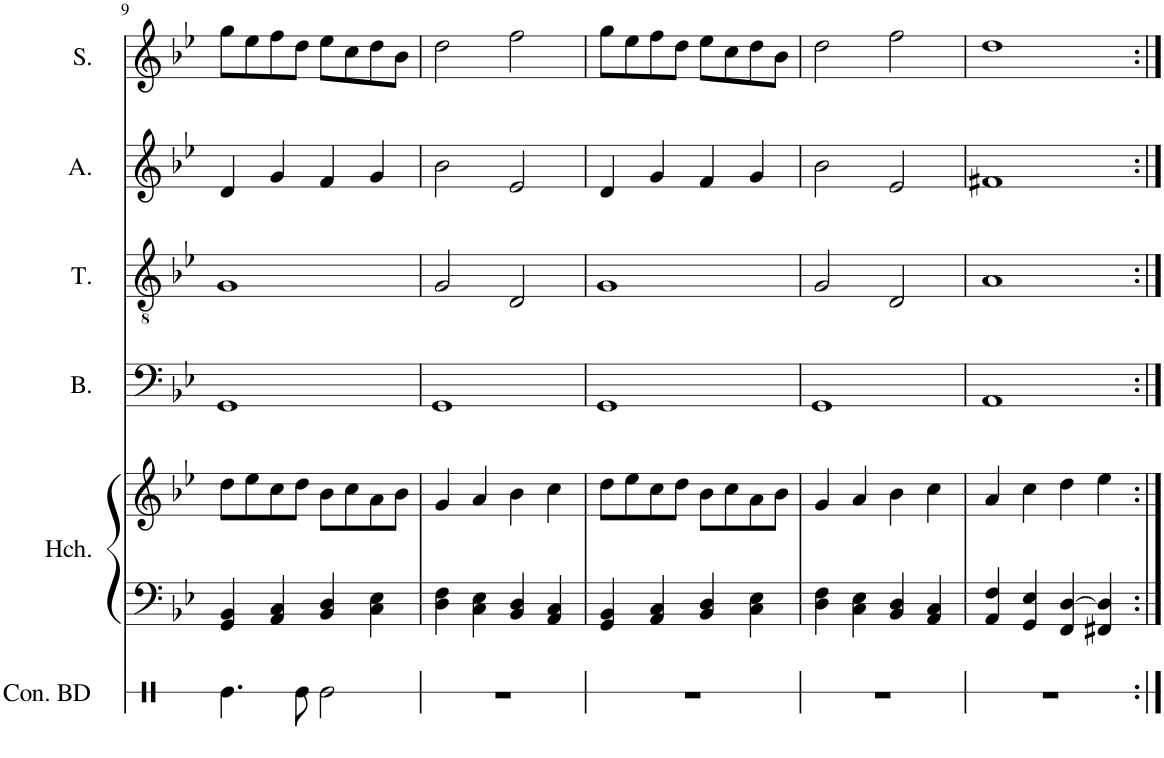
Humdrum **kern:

**kern	**kern	**kern	**kern	**kern	**kern	**kern
*part6	*part5	*part5	*part4	*part3	*part2	*part1
*staff7	*staff6	*staff5	*staff4	*staff3	*staff2	*staff1
*I"Concert Bass Drum	*I"Harpsichord	*	*I"Bass	*I"Tenor	*I"Alto	*I"Soprano
*I'Con. BD	*I'Hch.	*	*I'B.	*I'T.	*I'A.	*I'S.
!!LO:PB:g=z
*clefX	*clefF4	*clefG2	*clefF4	*clefGv2	*clefG2	*clefG2
*k[]	*k[b-e-]	*k[b-e-]	*k[b-e-]	*k[b-e-]	*k[b-e-]	*k[b-e-]
*M4/4	*M4/4	*M4/4	*M4/4	*M4/4	*M4/4	*M4/4
=9	=9	=9	=9	=9	=9	=9
4.Re\	4GG/ 4BB-/	8dd\L	1GG	1G	4d/	8gg\L
.	.	8ee-\	.	.	.	8ee-\
.	4AA/ 4C/	8cc\	.	.	4g/	8ff\
8Re\	.	8dd\J	.	.	.	8dd\J
2Re\	4BB-/ 4D/	8b-\L	.	.	4f/	8ee-\L
.	.	8cc\	.	.	.	8cc\
.	4C\ 4E-\	8a\	.	.	4g/	8dd\
.	.	8b-\J	.	.	.	8b-\J
=10	=10	=10	=10	=10	=10	=10
1r	4D\ 4F\	4g/	1GG	2G/	2b-\	2dd\
.	4C\ 4E-\	4a/	.	.	.	.
.	4BB-/ 4D/	4b-\	.	2D/	2e-/	2ff\
.	4AA/ 4C/	4cc\	.	.	.	.
=11	=11	=11	=11	=11	=11	=11
1r	4GG/ 4BB-/	8dd\L	1GG	1G	4d/	8gg\L
.	.	8ee-\	.	.	.	8ee-\
.	4AA/ 4C/	8cc\	.	.	4g/	8ff\
.	.	8dd\J	.	.	.	8dd\J
.	4BB-/ 4D/	8b-\L	.	.	4f/	8ee-\L
.	.	8cc\	.	.	.	8cc\
.	4C\ 4E-\	8a\	.	.	4g/	8dd\
.	.	8b-\J	.	.	.	8b-\J
=12	=12	=12	=12	=12	=12	=12
1r	4D\ 4F\	4g/	1GG	2G/	2b-\	2dd\
.	4C\ 4E-\	4a/	.	.	.	.
.	4BB-/ 4D/	4b-\	.	2D/	2e-/	2ff\
.	4AA/ 4C/	4cc\	.	.	.	.
=13	=13	=13	=13	=13	=13	=13
1r	4AA/ 4F/	4a/	1AA	1A	1f#X	1dd
.	4GG/ 4E-/	4cc\	.	.	.	.
.	4FF/ [4D/	4dd\	.	.	.	.
.	4FF#X/ 4D/]	4ee-\	.	.	.	.
=:|!	=:|!	=:|!	=:|!	=:|!	=:|!	=:|!
*-	*-	*-	*-	*-	*-	*-
